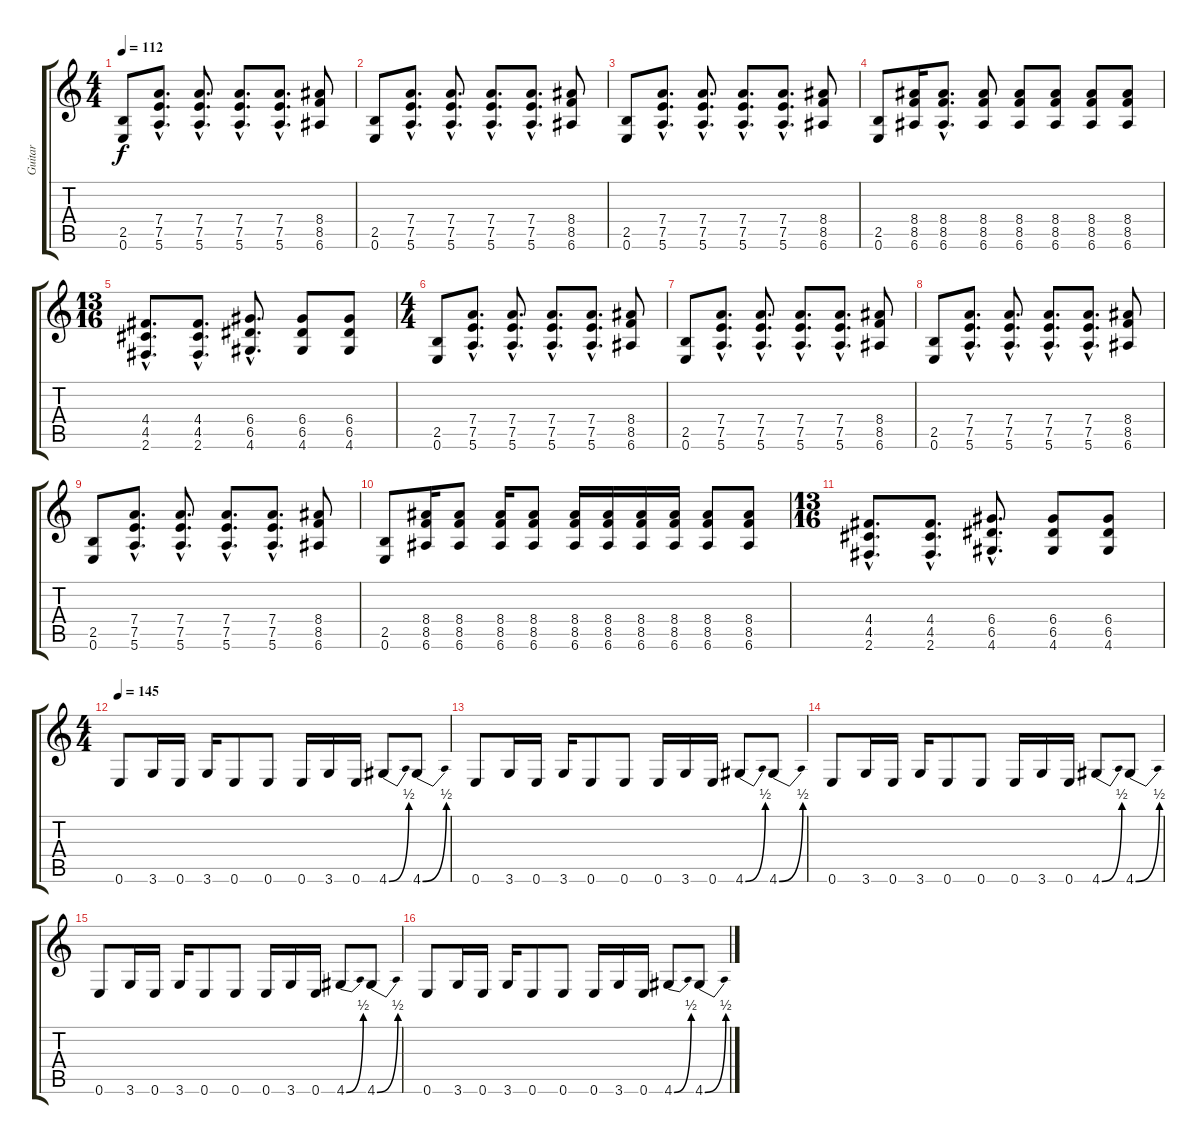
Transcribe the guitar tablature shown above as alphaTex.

\track ("Guitar" "Guitar") {instrument distortionguitar}
\staff {score tabs}
\tuning (E4 B3 G3 D3 A2 E2) {hide}
\ts (4 4)
\tempo 112
\clef g2
\ks c
(2.5 0.6).8{dy f} (7.4{hac} 7.5{hac} 5.6{hac}).8{d} (7.4{hac} 7.5{hac} 5.6{hac}).8{d} (7.4{hac} 7.5{hac} 5.6{hac}).8{d} (7.4{hac} 7.5{hac} 5.6{hac}).8{d} (8.4 8.5 6.6).8 |
(2.5 0.6).8 (7.4{hac} 7.5{hac} 5.6{hac}).8{d} (7.4{hac} 7.5{hac} 5.6{hac}).8{d} (7.4{hac} 7.5{hac} 5.6{hac}).8{d} (7.4{hac} 7.5{hac} 5.6{hac}).8{d} (8.4 8.5 6.6).8 |
(2.5 0.6).8 (7.4{hac} 7.5{hac} 5.6{hac}).8{d} (7.4{hac} 7.5{hac} 5.6{hac}).8{d} (7.4{hac} 7.5{hac} 5.6{hac}).8{d} (7.4{hac} 7.5{hac} 5.6{hac}).8{d} (8.4 8.5 6.6).8 |
(2.5 0.6).8 (8.4 8.5 6.6).16 (8.4{hac} 8.5{hac} 6.6{hac}).8{d} (8.4 8.5 6.6).8 (8.4 8.5 6.6).8 (8.4 8.5 6.6).8 (8.4 8.5 6.6).8 (8.4 8.5 6.6).8 |
\ts (13 16)
(4.4{hac} 4.5{hac} 2.6{hac}).8{d} (4.4{hac} 4.5{hac} 2.6{hac}).8{d} (6.4{hac} 6.5{hac} 4.6{hac}).8{d} (6.4 6.5 4.6).8 (6.4 6.5 4.6).8 |
\ts (4 4)
(2.5 0.6).8 (7.4{hac} 7.5{hac} 5.6{hac}).8{d} (7.4{hac} 7.5{hac} 5.6{hac}).8{d} (7.4{hac} 7.5{hac} 5.6{hac}).8{d} (7.4{hac} 7.5{hac} 5.6{hac}).8{d} (8.4 8.5 6.6).8 |
(2.5 0.6).8 (7.4{hac} 7.5{hac} 5.6{hac}).8{d} (7.4{hac} 7.5{hac} 5.6{hac}).8{d} (7.4{hac} 7.5{hac} 5.6{hac}).8{d} (7.4{hac} 7.5{hac} 5.6{hac}).8{d} (8.4 8.5 6.6).8 |
(2.5 0.6).8 (7.4{hac} 7.5{hac} 5.6{hac}).8{d} (7.4{hac} 7.5{hac} 5.6{hac}).8{d} (7.4{hac} 7.5{hac} 5.6{hac}).8{d} (7.4{hac} 7.5{hac} 5.6{hac}).8{d} (8.4 8.5 6.6).8 |
(2.5 0.6).8 (7.4{hac} 7.5{hac} 5.6{hac}).8{d} (7.4{hac} 7.5{hac} 5.6{hac}).8{d} (7.4{hac} 7.5{hac} 5.6{hac}).8{d} (7.4{hac} 7.5{hac} 5.6{hac}).8{d} (8.4 8.5 6.6).8 |
(2.5 0.6).8 (8.4 8.5 6.6).16 (8.4 8.5 6.6).8 (8.4 8.5 6.6).16 (8.4 8.5 6.6).8 (8.4 8.5 6.6).16 (8.4 8.5 6.6).16 (8.4 8.5 6.6).16 (8.4 8.5 6.6).16 (8.4 8.5 6.6).8 (8.4 8.5 6.6).8 |
\ts (13 16)
(4.4{hac} 4.5{hac} 2.6{hac}).8{d} (4.4{hac} 4.5{hac} 2.6{hac}).8{d} (6.4{hac} 6.5{hac} 4.6{hac}).8{d} (6.4 6.5 4.6).8 (6.4 6.5 4.6).8 |
\ts (4 4)
\tempo 145
0.6.8 3.6.16 0.6.16 3.6.16 0.6.8 0.6.8 0.6.16 3.6.16 0.6.16 4.6{be (bend 0 0 60 2)}.8 4.6{be (bend 0 0 60 2)}.8 |
0.6.8 3.6.16 0.6.16 3.6.16 0.6.8 0.6.8 0.6.16 3.6.16 0.6.16 4.6{be (bend 0 0 60 2)}.8 4.6{be (bend 0 0 60 2)}.8 |
0.6.8 3.6.16 0.6.16 3.6.16 0.6.8 0.6.8 0.6.16 3.6.16 0.6.16 4.6{be (bend 0 0 60 2)}.8 4.6{be (bend 0 0 60 2)}.8 |
0.6.8 3.6.16 0.6.16 3.6.16 0.6.8 0.6.8 0.6.16 3.6.16 0.6.16 4.6{be (bend 0 0 60 2)}.8 4.6{be (bend 0 0 60 2)}.8 |
0.6.8 3.6.16 0.6.16 3.6.16 0.6.8 0.6.8 0.6.16 3.6.16 0.6.16 4.6{be (bend 0 0 60 2)}.8 4.6{be (bend 0 0 60 2)}.8
